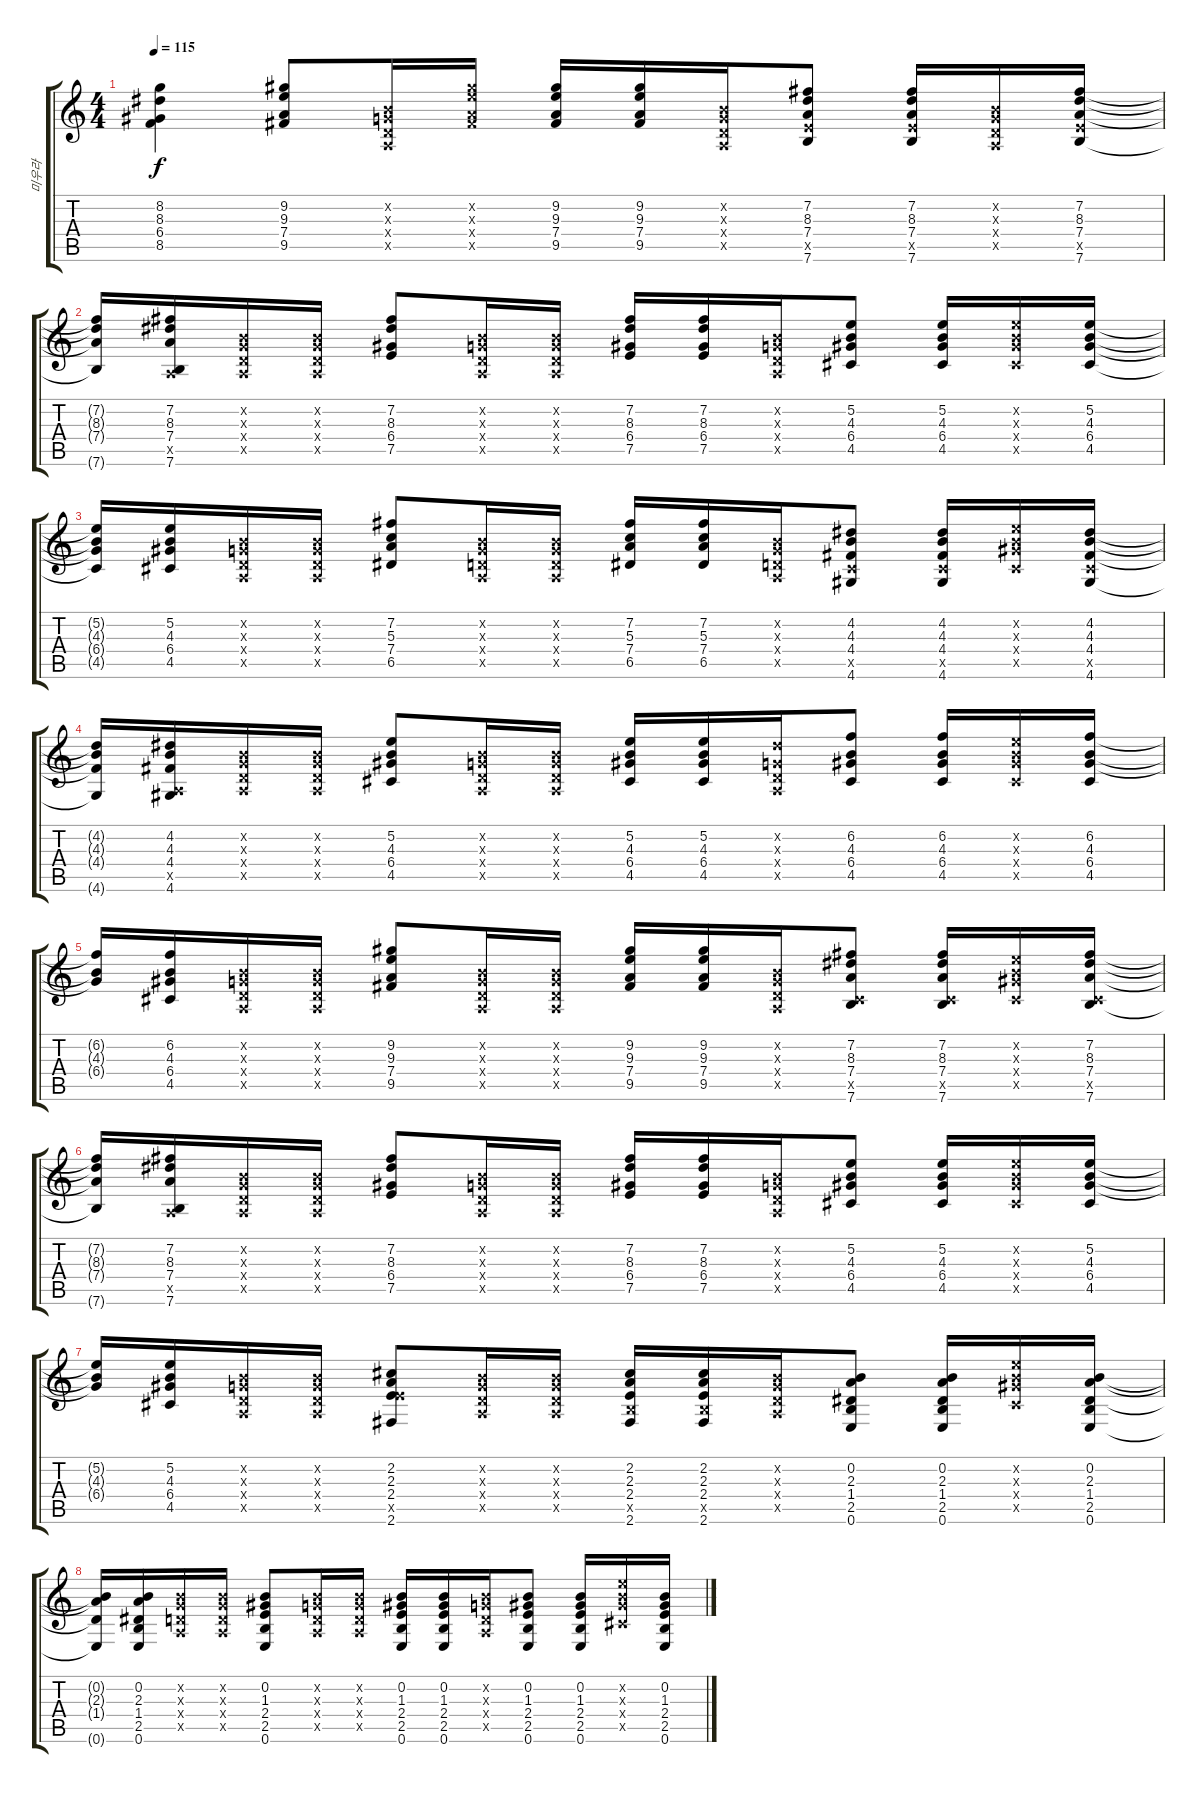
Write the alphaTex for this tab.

\track ("미우라" "미우라") {instrument acousticguitarsteel}
\staff {score tabs}
\tuning (E4 B3 G3 D3 A2 E2) {hide}
\ts (4 4)
\tempo 115
\clef g2
\ks c
(8.2 8.3 6.4 8.5).4{dy f} (9.2 9.3 7.4 9.5).8 (0.2{x} 0.3{x} 0.4{x} 0.5{x}).16 (9.2{x} 9.3{x} 7.4{x} 9.5{x}).16 (9.2 9.3 7.4 9.5).16 (9.2 9.3 7.4 9.5).16 (0.2{x} 0.3{x} 0.4{x} 0.5{x}).16 (7.2 8.3 7.4 7.5{x} 7.6).8 (7.2 8.3 7.4 7.5{x} 7.6).16 (0.2{x} 0.3{x} 0.4{x} 0.5{x}).16 (7.2 8.3 7.4 7.5{x} 7.6).16 |
(7.2{t} 8.3{t} 7.4{t} 7.6{t}).16 (7.2 8.3 7.4 0.5{x} 7.6).16 (0.2{x} 0.3{x} 0.4{x} 0.5{x}).16 (0.2{x} 0.3{x} 0.4{x} 0.5{x}).16 (7.2 8.3 6.4 7.5).8 (0.2{x} 0.3{x} 0.4{x} 0.5{x}).16 (0.2{x} 0.3{x} 0.4{x} 0.5{x}).16 (7.2 8.3 6.4 7.5).16 (7.2 8.3 6.4 7.5).16 (0.2{x} 0.3{x} 0.4{x} 0.5{x}).16 (5.2 4.3 6.4 4.5).8 (5.2 4.3 6.4 4.5).16 (5.2{x} 4.3{x} 6.4{x} 4.5{x}).16 (5.2 4.3 6.4 4.5).16 |
(5.2{t} 4.3{t} 6.4{t} 4.5{t}).16 (5.2 4.3 6.4 4.5).16 (0.2{x} 0.3{x} 0.4{x} 0.5{x}).16 (0.2{x} 0.3{x} 0.4{x} 0.5{x}).16 (7.2 5.3 7.4 6.5).8 (0.2{x} 0.3{x} 0.4{x} 0.5{x}).16 (0.2{x} 0.3{x} 0.4{x} 0.5{x}).16 (7.2 5.3 7.4 6.5).16 (7.2 5.3 7.4 6.5).16 (0.2{x} 0.3{x} 0.4{x} 0.5{x}).16 (4.2 4.3 4.4 4.5{x} 4.6).8 (4.2 4.3 4.4 4.5{x} 4.6).16 (5.2{x} 4.3{x} 6.4{x} 4.5{x}).16 (4.2 4.3 4.4 4.5{x} 4.6).16 |
(4.2{t} 4.3{t} 4.4{t} 4.6{t}).16 (4.2 4.3 4.4 0.5{x} 4.6).16 (0.2{x} 0.3{x} 0.4{x} 0.5{x}).16 (0.2{x} 0.3{x} 0.4{x} 0.5{x}).16 (5.2 4.3 6.4 4.5).8 (0.2{x} 0.3{x} 0.4{x} 0.5{x}).16 (0.2{x} 0.3{x} 0.4{x} 0.5{x}).16 (5.2 4.3 6.4 4.5).16 (5.2 4.3 6.4 4.5).16 (4.2{x} 0.3{x} 0.4{x} 0.5{x}).16 (6.2 4.3 6.4 4.5).8 (6.2 4.3 6.4 4.5).16 (5.2{x} 4.3{x} 6.4{x} 4.5{x}).16 (6.2 4.3 6.4 4.5).16 |
(6.2{t} 4.3{t} 6.4{t}).16 (6.2 4.3 6.4 4.5).16 (0.2{x} 0.3{x} 0.4{x} 0.5{x}).16 (0.2{x} 0.3{x} 0.4{x} 0.5{x}).16 (9.2 9.3 7.4 9.5).8 (0.2{x} 0.3{x} 0.4{x} 0.5{x}).16 (0.2{x} 0.3{x} 0.4{x} 0.5{x}).16 (9.2 9.3 7.4 9.5).16 (9.2 9.3 7.4 9.5).16 (0.2{x} 0.3{x} 0.4{x} 0.5{x}).16 (7.2 8.3 7.4 4.5{x} 7.6).8 (7.2 8.3 7.4 4.5{x} 7.6).16 (5.2{x} 4.3{x} 6.4{x} 4.5{x}).16 (7.2 8.3 7.4 4.5{x} 7.6).16 |
(7.2{t} 8.3{t} 7.4{t} 7.6{t}).16 (7.2 8.3 7.4 0.5{x} 7.6).16 (0.2{x} 0.3{x} 0.4{x} 0.5{x}).16 (0.2{x} 0.3{x} 0.4{x} 0.5{x}).16 (7.2 8.3 6.4 7.5).8 (0.2{x} 0.3{x} 0.4{x} 0.5{x}).16 (0.2{x} 0.3{x} 0.4{x} 0.5{x}).16 (7.2 8.3 6.4 7.5).16 (7.2 8.3 6.4 7.5).16 (0.2{x} 0.3{x} 0.4{x} 0.5{x}).16 (5.2 4.3 6.4 4.5).8 (5.2 4.3 6.4 4.5).16 (5.2{x} 4.3{x} 6.4{x} 4.5{x}).16 (5.2 4.3 6.4 4.5).16 |
(5.2{t} 4.3{t} 6.4{t}).16 (5.2 4.3 6.4 4.5).16 (0.2{x} 0.3{x} 0.4{x} 0.5{x}).16 (0.2{x} 0.3{x} 0.4{x} 0.5{x}).16 (2.2 2.3 2.4 7.5{x} 2.6).8 (0.2{x} 0.3{x} 0.4{x} 0.5{x}).16 (0.2{x} 0.3{x} 0.4{x} 0.5{x}).16 (2.2 2.3 2.4 2.5{x} 2.6).16 (2.2 2.3 2.4 2.5{x} 2.6).16 (0.2{x} 0.3{x} 0.4{x} 0.5{x}).16 (0.2 2.3 1.4 2.5 0.6).8 (0.2 2.3 1.4 2.5 0.6).16 (5.2{x} 4.3{x} 6.4{x} 4.5{x}).16 (0.2 2.3 1.4 2.5 0.6).16 |
(0.2{t} 2.3{t} 1.4{t} 0.6{t}).16 (0.2 2.3 1.4 2.5 0.6).16 (0.2{x} 0.3{x} 0.4{x} 0.5{x}).16 (0.2{x} 0.3{x} 0.4{x} 0.5{x}).16 (0.2 1.3 2.4 2.5 0.6).8 (0.2{x} 0.3{x} 0.4{x} 0.5{x}).16 (0.2{x} 0.3{x} 0.4{x} 0.5{x}).16 (0.2 1.3 2.4 2.5 0.6).16 (0.2 1.3 2.4 2.5 0.6).16 (0.2{x} 0.3{x} 0.4{x} 0.5{x}).16 (0.2 1.3 2.4 2.5 0.6).8 (0.2 1.3 2.4 2.5 0.6).16 (5.2{x} 4.3{x} 6.4{x} 4.5{x}).16 (0.2 1.3 2.4 2.5 0.6).16
